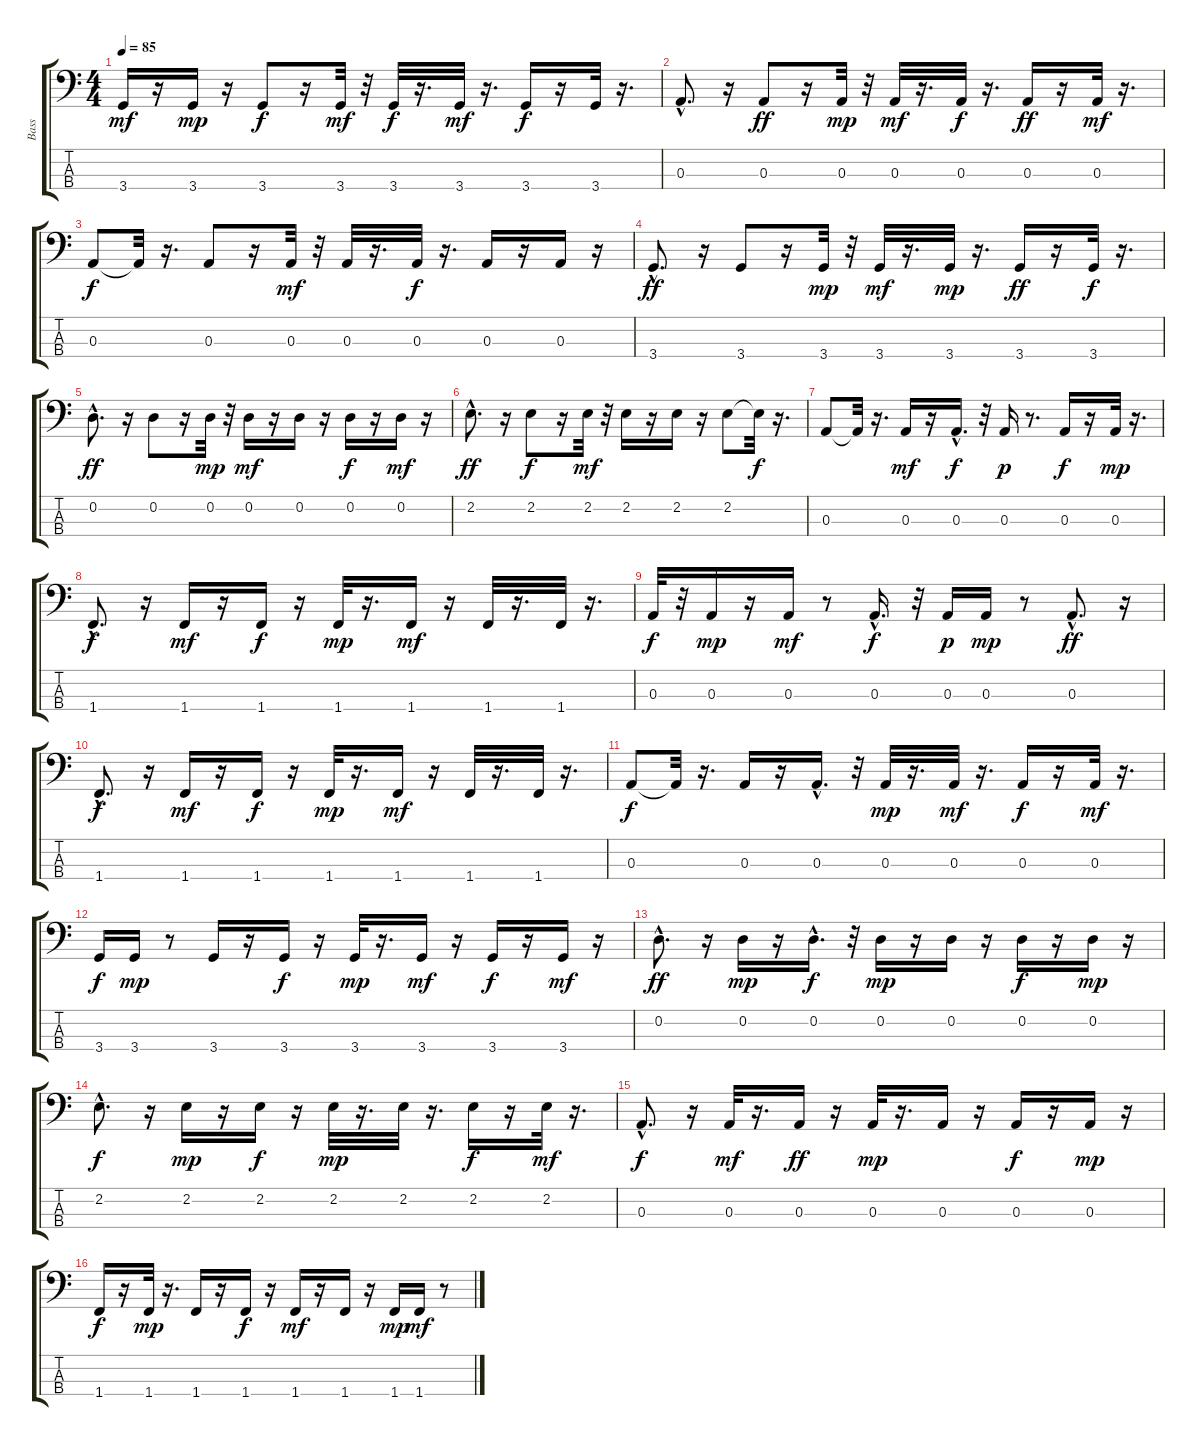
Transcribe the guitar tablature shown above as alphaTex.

\track ("Bass                " "Bass      ") {instrument fretlessbass}
\staff {score tabs}
\tuning (G2 D2 A1 E1) {hide}
\ts (4 4)
\tempo 85
\clef f4
\ks c
3.4.16{dy mf} r.16 3.4.16{dy mp} r.16 3.4.8{dy f} r.16 3.4.32{dy mf} r.32 3.4.32{dy f} r.16{d} 3.4.32{dy mf} r.16{d} 3.4.16{dy f} r.16 3.4.32 r.16{d} |
0.3{hac}.8{d} r.16 0.3.8{dy ff} r.16 0.3.32{dy mp} r.32 0.3.32{dy mf} r.16{d} 0.3.32{dy f} r.16{d} 0.3.16{dy ff} r.16 0.3.32{dy mf} r.16{d} |
0.3.8{dy f} 0.3{t}.32 r.16{d} 0.3.8 r.16 0.3.32{dy mf} r.32 0.3.32 r.16{d} 0.3.32{dy f} r.16{d} 0.3.16 r.16 0.3.16 r.16 |
3.4{hac}.8{d dy ff} r.16 3.4.8 r.16 3.4.32{dy mp} r.32 3.4.32{dy mf} r.16{d} 3.4.32{dy mp} r.16{d} 3.4.16{dy ff} r.16 3.4.32{dy f} r.16{d} |
0.2{hac}.8{d dy ff} r.16 0.2.8 r.16 0.2.32{dy mp} r.32 0.2.16{dy mf} r.16 0.2.16 r.16 0.2.16{dy f} r.16 0.2.16{dy mf} r.16 |
2.2{hac}.8{d dy ff} r.16 2.2.8{dy f} r.16 2.2.32{dy mf} r.32 2.2.16 r.16 2.2.16 r.16 2.2.8 2.2{t}.32{dy f} r.16{d} |
0.3.8 0.3{t}.32 r.16{d} 0.3.16{dy mf} r.16 0.3{hac}.16{d dy f} r.32 0.3.16{dy p} r.8{d} 0.3.16{dy f} r.16 0.3.32{dy mp} r.16{d} |
1.4{hac}.8{d dy f} r.16 1.4.16{dy mf} r.16 1.4.16{dy f} r.16 1.4.32{dy mp} r.16{d} 1.4.16{dy mf} r.16 1.4.32 r.16{d} 1.4.32 r.16{d} |
0.3.32{dy f} r.32 0.3.16{dy mp} r.16 0.3.16{dy mf} r.8 0.3{hac}.16{d dy f} r.32 0.3.16{dy p} 0.3.16{dy mp} r.8 0.3{hac}.8{d dy ff} r.16 |
1.4{hac}.8{d dy f} r.16 1.4.16{dy mf} r.16 1.4.16{dy f} r.16 1.4.32{dy mp} r.16{d} 1.4.16{dy mf} r.16 1.4.32 r.16{d} 1.4.32 r.16{d} |
0.3.8{dy f} 0.3{t}.32 r.16{d} 0.3.16 r.16 0.3{hac}.16{d} r.32 0.3.32{dy mp} r.16{d} 0.3.32{dy mf} r.16{d} 0.3.16{dy f} r.16 0.3.32{dy mf} r.16{d} |
3.4.16{dy f} 3.4.16{dy mp} r.8 3.4.16 r.16 3.4.16{dy f} r.16 3.4.32{dy mp} r.16{d} 3.4.16{dy mf} r.16 3.4.16{dy f} r.16 3.4.16{dy mf} r.16 |
0.2{hac}.8{d dy ff} r.16 0.2.16{dy mp} r.16 0.2{hac}.16{d dy f} r.32 0.2.16{dy mp} r.16 0.2.16 r.16 0.2.16{dy f} r.16 0.2.16{dy mp} r.16 |
2.2{hac}.8{d dy f} r.16 2.2.16{dy mp} r.16 2.2.16{dy f} r.16 2.2.32{dy mp} r.16{d} 2.2.32 r.16{d} 2.2.16{dy f} r.16 2.2.32{dy mf} r.16{d} |
0.3{hac}.8{d dy f} r.16 0.3.32{dy mf} r.16{d} 0.3.16{dy ff} r.16 0.3.32{dy mp} r.16{d} 0.3.16 r.16 0.3.16{dy f} r.16 0.3.16{dy mp} r.16 |
1.4.16{dy f} r.16 1.4.32{dy mp} r.16{d} 1.4.16 r.16 1.4.16{dy f} r.16 1.4.16{dy mf} r.16 1.4.16 r.16 1.4.16{dy mp} 1.4.16{dy mf} r.8
